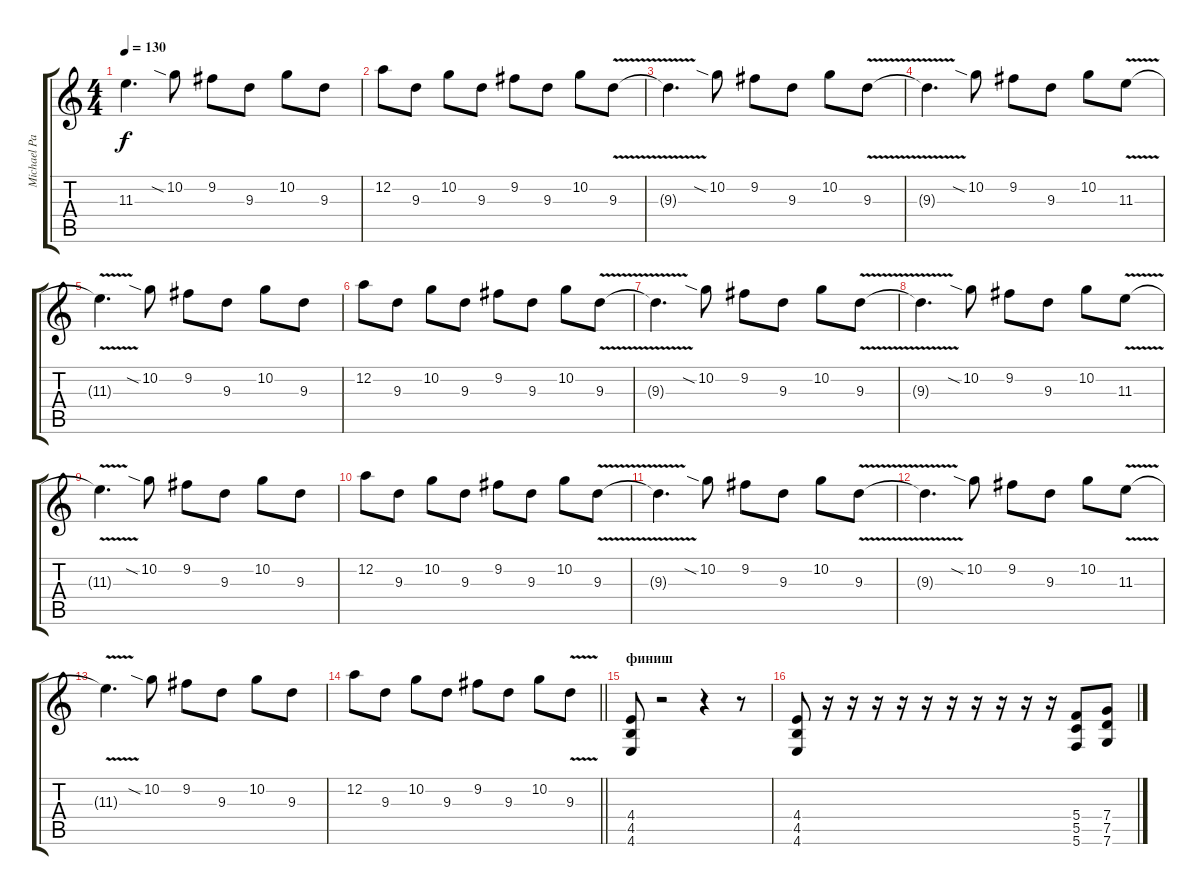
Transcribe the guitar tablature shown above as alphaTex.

\track ("Michael Paget " "Michael Pa") {instrument distortionguitar}
\staff {score tabs}
\tuning (D4 A3 F3 C3 G2 C2) {hide}
\ts (4 4)
\tempo 130
\clef g2
\ks c
11.3{t}.4{d dy f} 10.2{sia}.8 9.2.8 9.3.8 10.2.8 9.3.8 |
12.2.8 9.3.8 10.2.8 9.3.8 9.2.8 9.3.8 10.2.8 9.3{v}.8 |
9.3{t}.4{d} 10.2{sia}.8 9.2.8 9.3.8 10.2.8 9.3{v}.8 |
9.3{t}.4{d} 10.2{sia}.8 9.2.8 9.3.8 10.2.8 11.3{v}.8 |
11.3{t}.4{d} 10.2{sia}.8 9.2.8 9.3.8 10.2.8 9.3.8 |
12.2.8 9.3.8 10.2.8 9.3.8 9.2.8 9.3.8 10.2.8 9.3{v}.8 |
9.3{t}.4{d} 10.2{sia}.8 9.2.8 9.3.8 10.2.8 9.3{v}.8 |
9.3{t}.4{d} 10.2{sia}.8 9.2.8 9.3.8 10.2.8 11.3{v}.8 |
11.3{t}.4{d} 10.2{sia}.8 9.2.8 9.3.8 10.2.8 9.3.8 |
12.2.8 9.3.8 10.2.8 9.3.8 9.2.8 9.3.8 10.2.8 9.3{v}.8 |
9.3{t}.4{d} 10.2{sia}.8 9.2.8 9.3.8 10.2.8 9.3{v}.8 |
9.3{t}.4{d} 10.2{sia}.8 9.2.8 9.3.8 10.2.8 11.3{v}.8 |
11.3{t}.4{d} 10.2{sia}.8 9.2.8 9.3.8 10.2.8 9.3.8 |
\barLineRight lightlight
12.2.8 9.3.8 10.2.8 9.3.8 9.2.8 9.3.8 10.2.8 9.3{v}.8 |
\section ("" "финиш")
(4.4 4.5 4.6).8 r.2 r.4 r.8 |
(4.4 4.5 4.6).8 r.16 r.16 r.16 r.16 r.16 r.16 r.16 r.16 r.16 r.16 (5.4 5.5 5.6).8 (7.4 7.5 7.6).8
